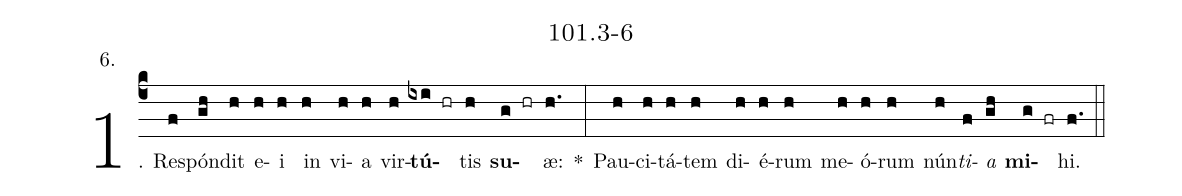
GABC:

name: 101.3-6;
annotation: 6.;
%%
(c4)1. Re(f)spón(gh)dit(h) e(h)i(h) in(h) vi(h)a(h) vir(h)<b>tú</b>(ixi hr)tis(h) <b>su</b>(g hr)æ:(h.) *(:) Pau(h)ci(h)tá(h)tem(h) di(h)é(h)rum(h) me(h)ó(h)rum(h) nún(h)<i>ti</i>(f)<i>a</i>(gh) <b>mi</b>(g fr)hi.(f.) (::)


%E(h) u(h) o(f) u(gh) a(g) e.(f.) (::)
